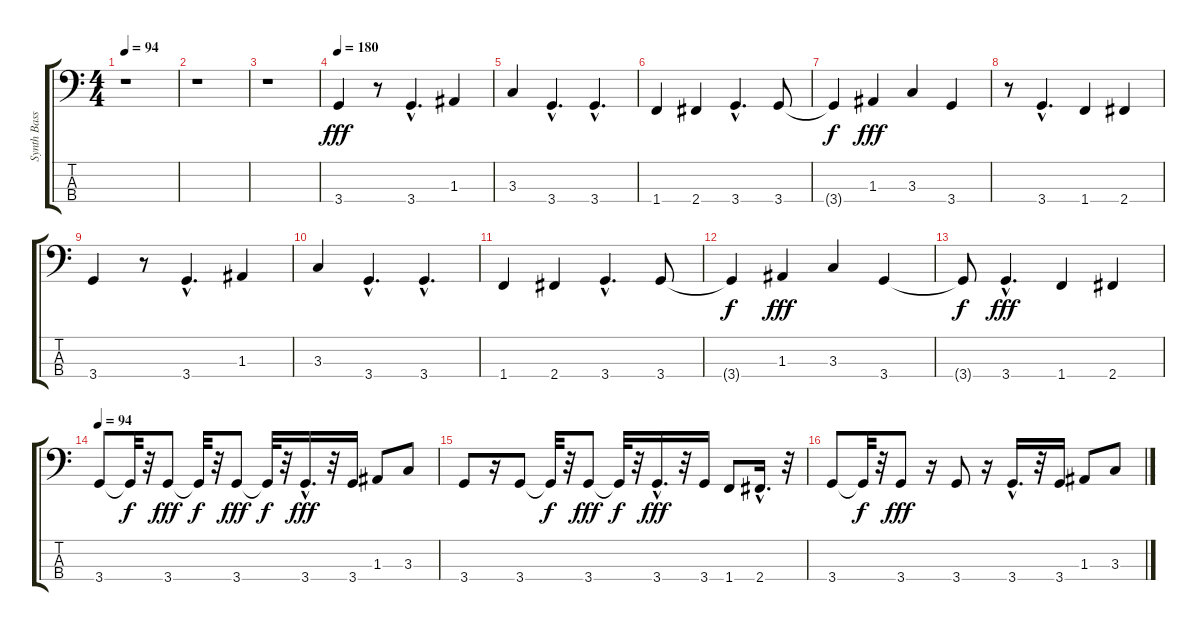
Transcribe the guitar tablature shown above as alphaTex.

\track ("Synth Bass" "Synth Bass") {instrument synthbass1}
\staff {score tabs}
\tuning (G2 D2 A1 E1) {hide}
\ts (4 4)
\tempo 94
\clef f4
\ks c
r.1{dy fff instrument synthbass1} |
r.1 |
r.1 |
\tempo 180
3.4.4 r.8 3.4{hac}.4{d} 1.3.4 |
3.3.4 3.4{hac}.4{d} 3.4{hac}.4{d} |
1.4.4 2.4.4 3.4{hac}.4{d} 3.4.8 |
3.4{t}.4{dy f} 1.3.4{dy fff} 3.3.4 3.4.4 |
r.8 3.4{hac}.4{d} 1.4.4 2.4.4 |
3.4.4 r.8 3.4{hac}.4{d} 1.3.4 |
3.3.4 3.4{hac}.4{d} 3.4{hac}.4{d} |
1.4.4 2.4.4 3.4{hac}.4{d} 3.4.8 |
3.4{t}.4{dy f} 1.3.4{dy fff} 3.3.4 3.4.4 |
3.4{t}.8{dy f} 3.4{hac}.4{d dy fff} 1.4.4 2.4.4 |
\tempo 94
3.4.8 3.4{t}.32{dy f} r.32 3.4.8{dy fff} 3.4{t}.32{dy f} r.32 3.4.8{dy fff} 3.4{t}.32{dy f} r.32 3.4{hac}.16{d dy fff} r.32 3.4.16 1.3.8 3.3.8 |
3.4.8 r.16 3.4.8 3.4{t}.32{dy f} r.32 3.4.8{dy fff} 3.4{t}.32{dy f} r.32 3.4{hac}.16{d dy fff} r.32 3.4.16 1.4.8 2.4{hac}.16{d} r.32 |
3.4.8 3.4{t}.32{dy f} r.32 3.4.8{dy fff} r.16 3.4.8 r.16 3.4{hac}.16{d} r.32 3.4.16 1.3.8 3.3.8
